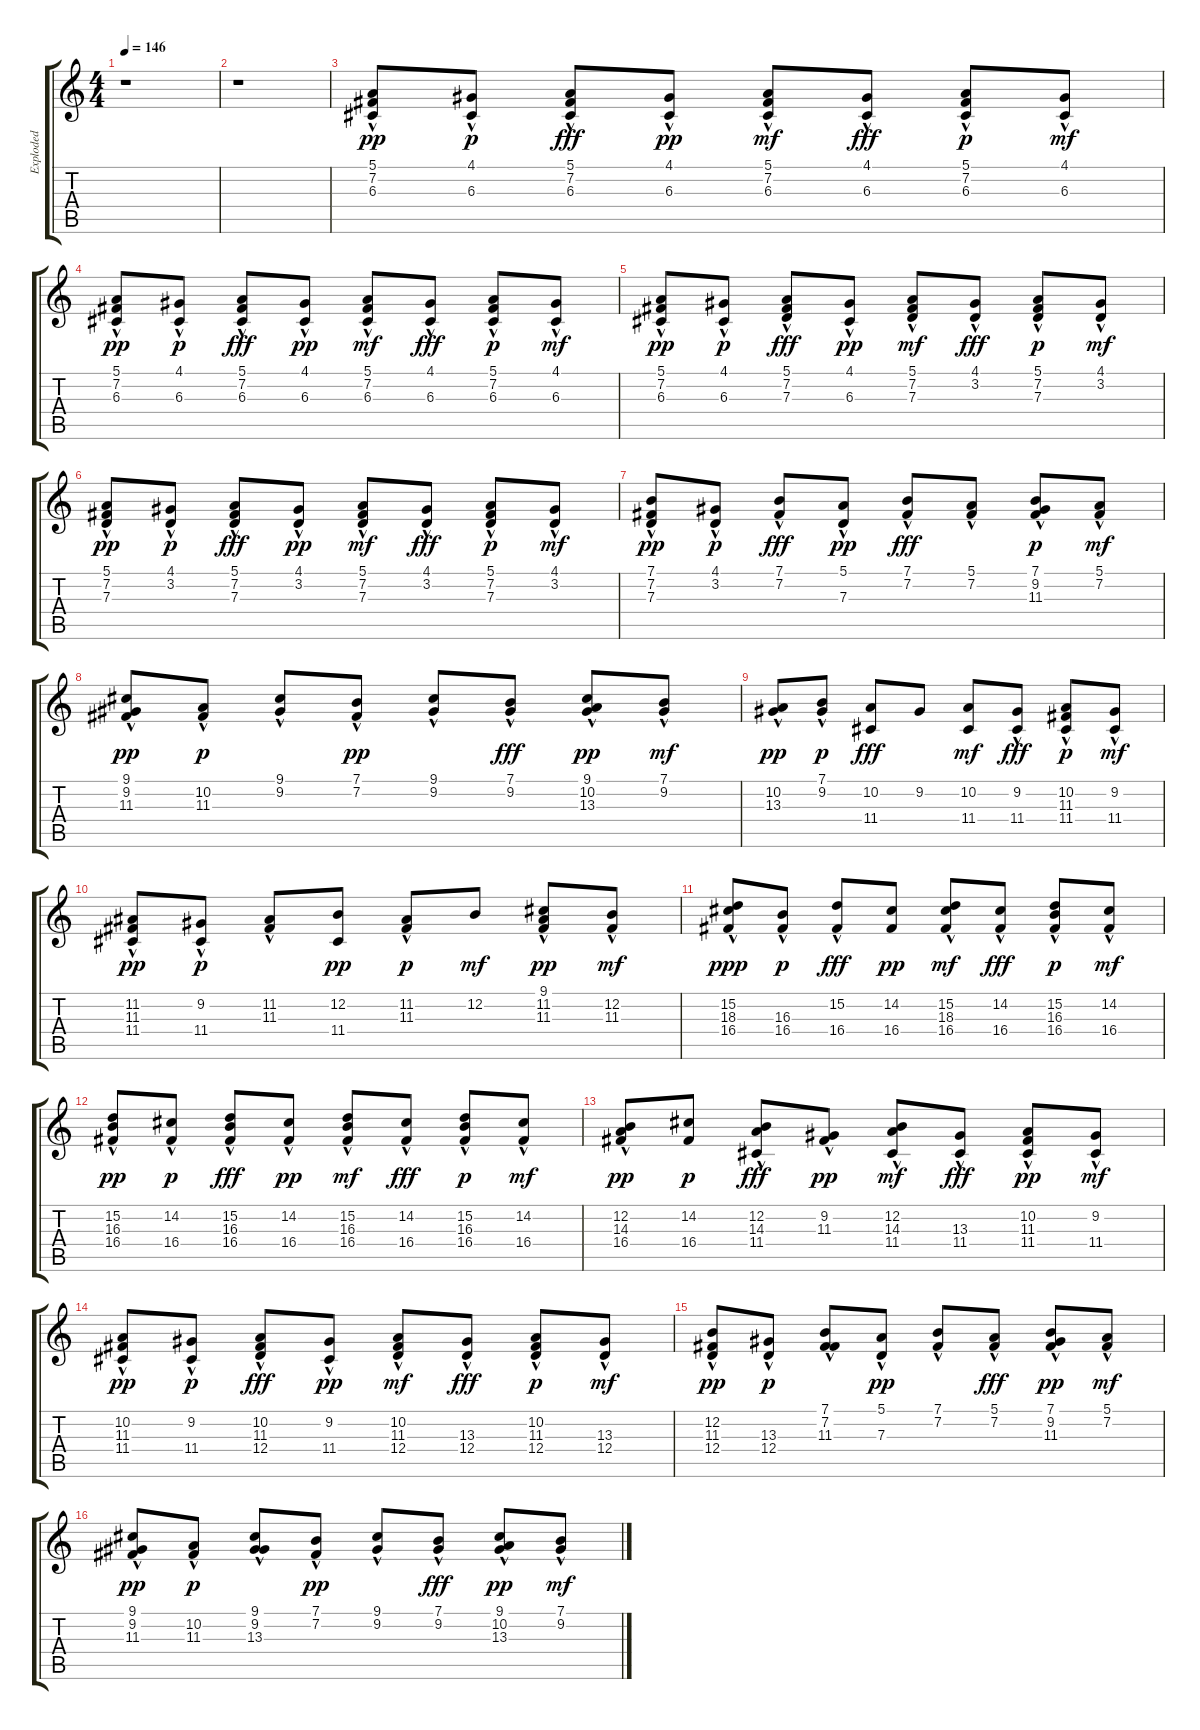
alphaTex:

\track ("Exploded" "Exploded") {instrument acousticgrandpiano}
\staff {score tabs}
\tuning (E4 B3 G3 D3 A2 E2) {hide}
\ts (4 4)
\tempo 146
\clef g2
\ks c
r.1{dy pp instrument acousticgrandpiano} |
r.1 |
(5.1{hac} 7.2{hac} 6.3).8 (4.1{hac} 6.3).8{dy p} (5.1{hac} 7.2{hac} 6.3).8{dy fff} (4.1{hac} 6.3).8{dy pp} (5.1{hac} 7.2{hac} 6.3).8{dy mf} (4.1{hac} 6.3).8{dy fff} (5.1{hac} 7.2{hac} 6.3).8{dy p} (4.1{hac} 6.3).8{dy mf} |
(5.1{hac} 7.2{hac} 6.3).8{dy pp} (4.1{hac} 6.3).8{dy p} (5.1{hac} 7.2{hac} 6.3).8{dy fff} (4.1{hac} 6.3).8{dy pp} (5.1{hac} 7.2{hac} 6.3).8{dy mf} (4.1{hac} 6.3).8{dy fff} (5.1{hac} 7.2{hac} 6.3).8{dy p} (4.1{hac} 6.3).8{dy mf} |
(5.1{hac} 7.2{hac} 6.3).8{dy pp} (4.1{hac} 6.3).8{dy p} (5.1{hac} 7.2{hac} 7.3).8{dy fff} (4.1{hac} 6.3).8{dy pp} (5.1{hac} 7.2{hac} 7.3).8{dy mf} (4.1{hac} 3.2).8{dy fff} (5.1{hac} 7.2{hac} 7.3).8{dy p} (4.1{hac} 3.2).8{dy mf} |
(5.1{hac} 7.2{hac} 7.3).8{dy pp} (4.1{hac} 3.2).8{dy p} (5.1{hac} 7.2{hac} 7.3).8{dy fff} (4.1{hac} 3.2).8{dy pp} (5.1{hac} 7.2{hac} 7.3).8{dy mf} (4.1{hac} 3.2).8{dy fff} (5.1{hac} 7.2{hac} 7.3).8{dy p} (4.1{hac} 3.2).8{dy mf} |
(7.1{hac} 7.2{hac} 7.3).8{dy pp} (4.1{hac} 3.2).8{dy p} (7.1{hac} 7.2).8{dy fff} (5.1{hac} 7.3).8{dy pp} (7.1{hac} 7.2).8{dy fff} (5.1{hac} 7.2).8 (7.1{hac} 9.2{hac} 11.3).8{dy p} (5.1{hac} 7.2).8{dy mf} |
(9.1{hac} 9.2{hac} 11.3).8{dy pp} (10.2{hac} 11.3).8{dy p} (9.1{hac} 9.2).8 (7.1{hac} 7.2).8{dy pp} (9.1{hac} 9.2).8 (7.1{hac} 9.2).8{dy fff} (9.1{hac} 10.2 13.3).8{dy pp} (7.1{hac} 9.2).8{dy mf} |
(10.2{hac} 13.3).8{dy pp} (7.1{hac} 9.2).8{dy p} (10.2 11.4).8{dy fff} 9.2.8 (10.2 11.4).8{dy mf} (9.2{hac} 11.4).8{dy fff} (10.2{hac} 11.3{hac} 11.4).8{dy p} (9.2{hac} 11.4).8{dy mf} |
(11.2{hac} 11.3{hac} 11.4).8{dy pp} (9.2{hac} 11.4).8{dy p} (11.2{hac} 11.3{hac}).8 (12.2 11.4).8{dy pp} (11.2{hac} 11.3).8{dy p} 12.2.8{dy mf} (9.1{hac} 11.2{hac} 11.3).8{dy pp} (12.2{hac} 11.3).8{dy mf} |
(15.2{hac} 18.3{hac} 16.4).8{dy ppp} (16.3{hac} 16.4).8{dy p} (15.2{hac} 16.4).8{dy fff} (14.2 16.4).8{dy pp} (15.2{hac} 18.3 16.4).8{dy mf} (14.2{hac} 16.4).8{dy fff} (15.2{hac} 16.3{hac} 16.4).8{dy p} (14.2{hac} 16.4).8{dy mf} |
(15.2{hac} 16.3{hac} 16.4).8{dy pp} (14.2{hac} 16.4).8{dy p} (15.2{hac} 16.3{hac} 16.4).8{dy fff} (14.2{hac} 16.4).8{dy pp} (15.2{hac} 16.3{hac} 16.4).8{dy mf} (14.2{hac} 16.4).8{dy fff} (15.2{hac} 16.3{hac} 16.4).8{dy p} (14.2{hac} 16.4).8{dy mf} |
(12.2{hac} 14.3{hac} 16.4).8{dy pp} (14.2 16.4).8{dy p} (12.2{hac} 14.3{hac} 11.4).8{dy fff} (9.2{hac} 11.3).8{dy pp} (12.2{hac} 14.3{hac} 11.4).8{dy mf} (13.3{hac} 11.4).8{dy fff} (10.2{hac} 11.3{hac} 11.4).8{dy pp} (9.2{hac} 11.4).8{dy mf} |
(10.2{hac} 11.3{hac} 11.4).8{dy pp} (9.2{hac} 11.4).8{dy p} (10.2{hac} 11.3{hac} 12.4).8{dy fff} (9.2{hac} 11.4).8{dy pp} (10.2{hac} 11.3{hac} 12.4).8{dy mf} (13.3{hac} 12.4).8{dy fff} (10.2{hac} 11.3{hac} 12.4).8{dy p} (13.3{hac} 12.4).8{dy mf} |
(12.2{hac} 11.3{hac} 12.4).8{dy pp} (13.3{hac} 12.4).8{dy p} (7.1{hac} 7.2{hac} 11.3{hac}).8 (5.1{hac} 7.3).8{dy pp} (7.1{hac} 7.2).8 (5.1{hac} 7.2).8{dy fff} (7.1{hac} 9.2{hac} 11.3).8{dy pp} (5.1{hac} 7.2).8{dy mf} |
(9.1{hac} 9.2{hac} 11.3).8{dy pp} (10.2{hac} 11.3).8{dy p} (9.1{hac} 9.2{hac} 13.3{hac}).8 (7.1{hac} 7.2).8{dy pp} (9.1{hac} 9.2).8 (7.1{hac} 9.2).8{dy fff} (9.1{hac} 10.2 13.3).8{dy pp} (7.1{hac} 9.2).8{dy mf}
